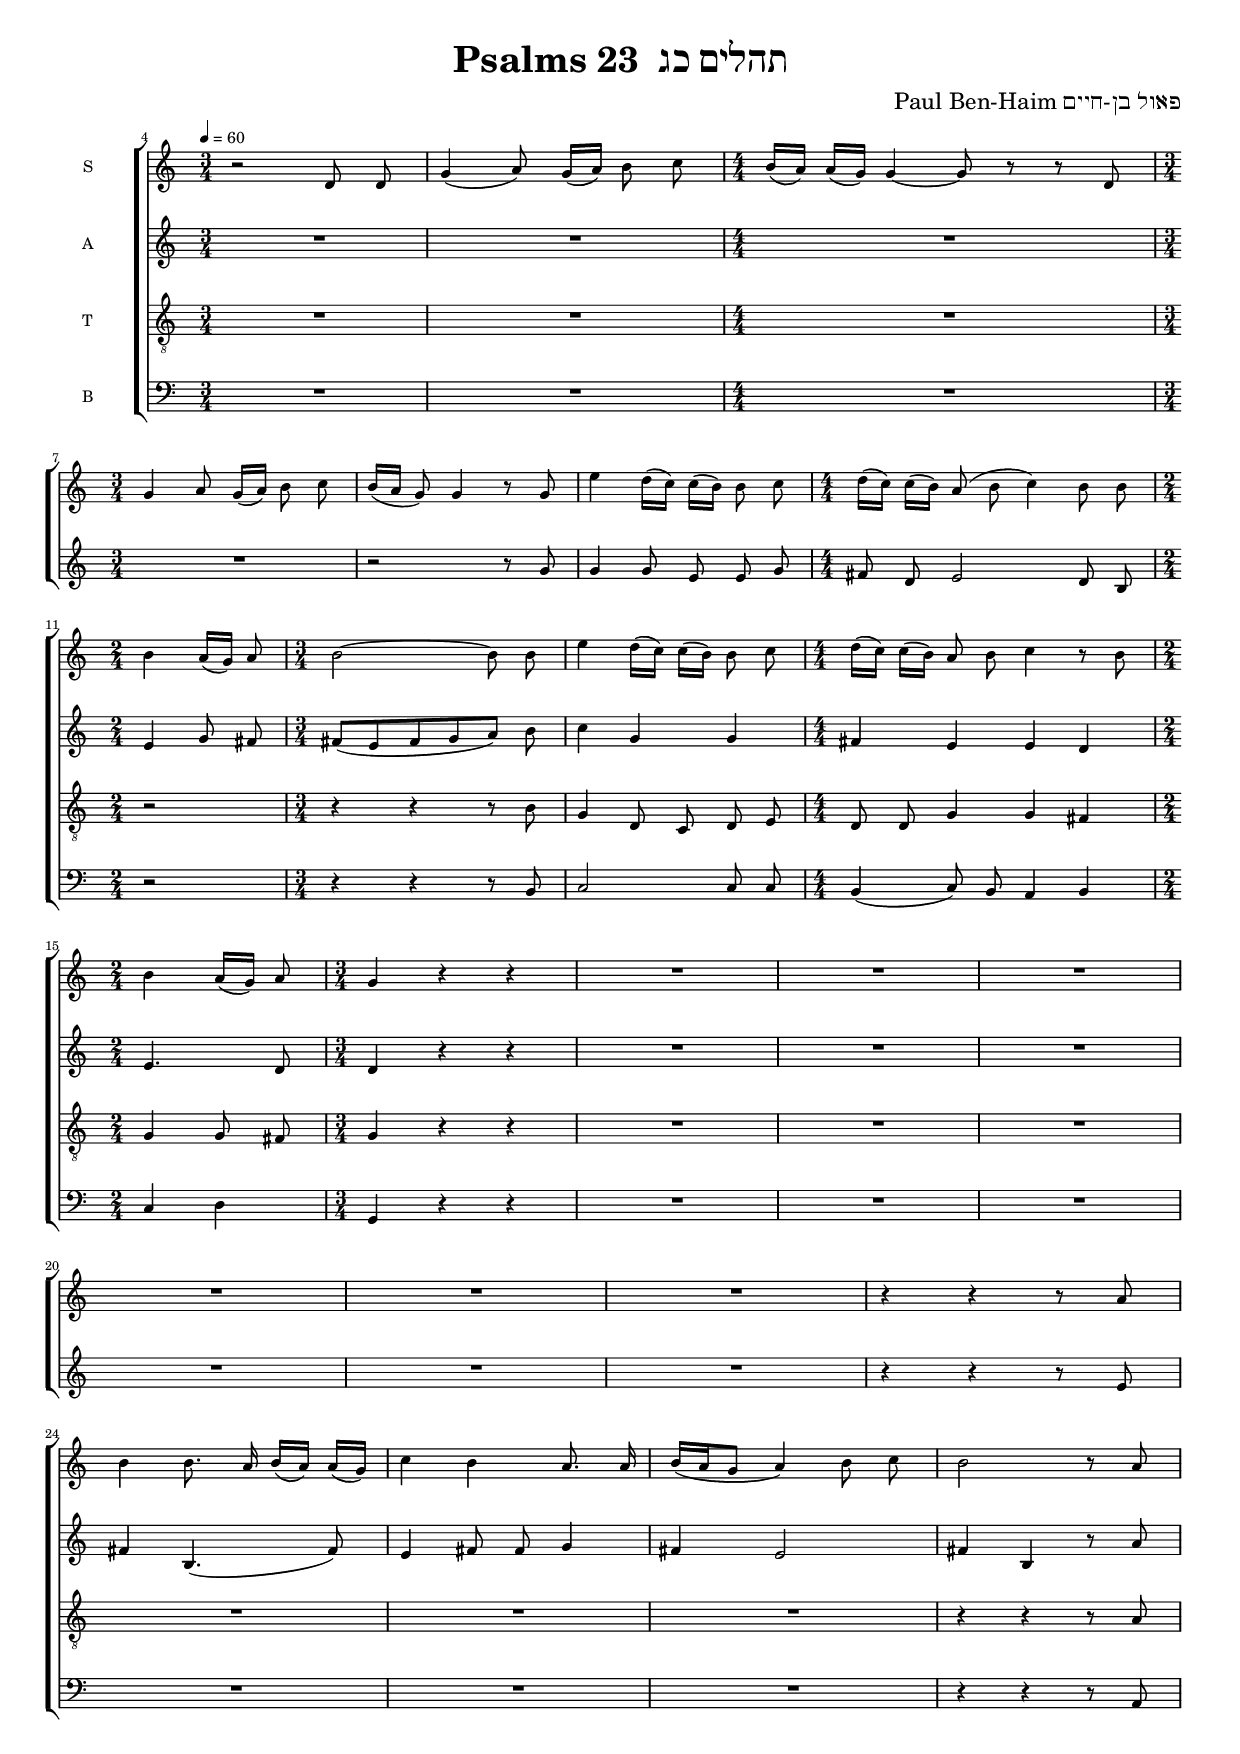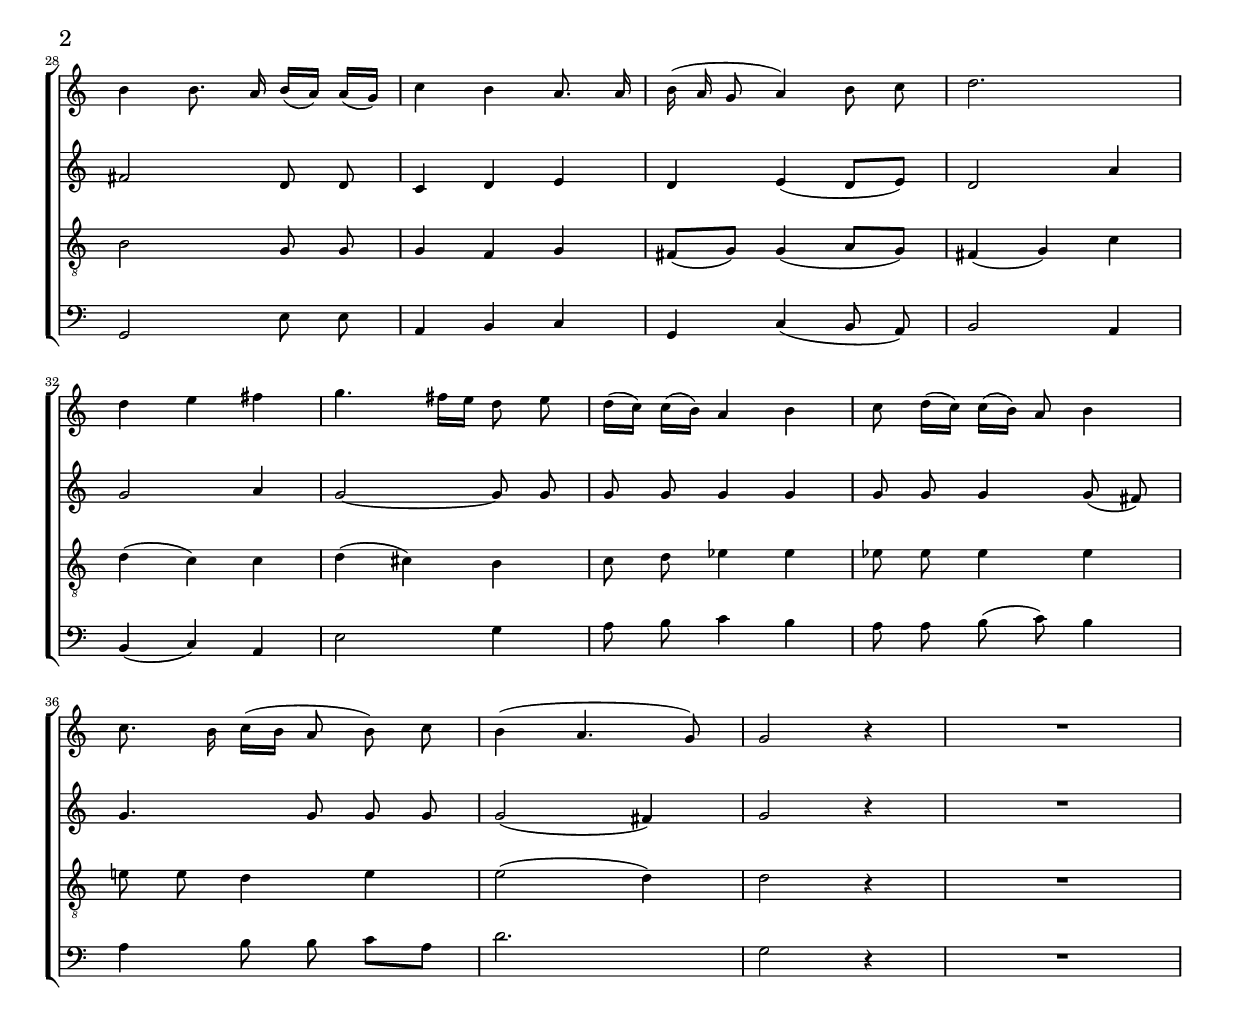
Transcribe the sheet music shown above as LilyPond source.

\include "english.ly"
\version "2.22.0"

global = {
  \key a \minor
  \time 3/4
  \tempo 4 = 60
}

%%%%%%%%%%%%%%%%%%%%%%%%%%%%%%%%
sopMusic = \relative c'' {
  \dynamicUp \numericTimeSignature
  % page 12
  \set Score.currentBarNumber = #4
  r2 d,8 d8 |
  g4( a8) g16[( a]) b8 c |
  \time 4/4 b16[( a]) a[( g]) g4~ g8 r8 r8 d8 |
\break
  % page 13
  \time 3/4 g4 a8  g16[( a]) b8 c |
  b16[( a] g8) g4 r8 g8 |
  e'4 d16[( c]) c[( b]) b8 c8 |
  \time 4/4 d16[( c]) c[( b]) a8( b c4) b8 b |
\break
  \time 2/4 b4 a16[( g]) a8 |
  \time 3/4 b2~ b8 b8 |
  e4 d16[( c]) c[( b]) b8 c8 |
  \time 4/4 d16[( c]) c[( b]) a8 b c4 r8 b8 |
\break
  % page 14
  \time 2/4 b4 a16[( g]) a8 |
  \time 3/4 g4 r4 r4 |
  R1*3/4 |
  R1*3/4 |
  R1*3/4 |
\break
  R1*3/4 |
  R1*3/4 |
  R1*3/4 |
  r4 r4 r8 a8 |
\break
  % page 15
  b4 b8. a16 b16[( a]) a[( g]) |
  c4 b a8. a16 |
  b16[( a g8] a4) b8 c |
  b2 r8 a8 |
\break
  b4 b8. a16 b16[( a]) a[( g]) |
  c4 b a8. a16 |
  b16( a g8] a4) b8 c |
  d2. |
\break
  % page 16
  d4 e fs |
  g4. fs16[ e] d8 e |
  d16[( c]) c[( b]) a4 b |
  c8 d16[( c]) c[( b]) a8 b4 |
\break
  c8. b16 c16[(b] a8 b) c8 |
  b4( a4. g8) |
  g2 r4 |
  R1*3/4 |
  % page 17
  % page 18
  % page 19
  % page 20
  % page 21
} % end-of sopMusic

%%%%%%%%%%%%%%%%%%%%%%%%%%%%%%%%
altMusic = \relative c'' {
  \dynamicUp \numericTimeSignature
  % page 12
  R1*3/4 |
  R1*3/4 |
  \time 4/4 R1 |
  % page 13
  \time 3/4 R1*3/4 |
  r2 r8 g8 |
  g4 g8 e e g |
  \time 4/4 fs8 d  e2 d8 b |

  \time 2/4 e4  g8 fs8 |
  \time 3/4 fs8[( e fs g a]) b |
  c4 g g |
  \time 4/4 fs4 e e d |
  % page 14
  \time 2/4 e4. d8 |
  \time 3/4 d4 r4 r4 |
  R1*3/4 |
  R1*3/4 |
  R1*3/4 |

  R1*3/4 |
  R1*3/4 |
  R1*3/4 |
  r4 r4 r8 e8
  % page 15
  fs4 b,4.( fs'8) |
  e4 fs8 fs g4 |
  fs4 e2 |
  fs4 b, r8 a'8 |

  fs2 d8 d8 |
  c4 d e |
  d e( d8[ e]) |
  d2 a'4 |
  % page 16
  g2 a4 |
  g2~ g8 g8 |
  g8 g g4 g |
  g8 g g4 g8( fs) |

  g4. g8 g g |
  g2( fs4) |
  g2 r4 |
  R1*3/4 |
  % page 17
  % page 18
  % page 19
  % page 20
  % page 21
} % end of altMusic

%%%%%%%%%%%%%%%%%%%%%%%%%%%%%%%%
tenMusic = \relative c' {
  \dynamicUp \numericTimeSignature
  % page 12
  R1*3/4 |
  R1*3/4 |
  \time 4/4 R1 |
  % page 13
  \time 3/4 R1*3/4 |
  R1*3/4 |
  R1*3/4 |
  \time 4/4 R1*4/4 |

  \time 2/4 r2 |
  \time 3/4 r4 r4 r8 b8 |
  g4 d8 c d e |
  \time 4/4 d8 d g4 g fs |
  % page 14
  \time 2/4 g4 g8 fs |
  \time 3/4 g4 r4 r4 |
  R1*3/4 |
  R1*3/4 |
  R1*3/4 |

  R1*3/4 |
  R1*3/4 |
  R1*3/4 |
  R1*3/4 |
  % page 15
  R1*3/4 |
  R1*3/4 |
  R1*3/4 |
  r4 r4 r8 a8 |

  b2 g8 g8 |
  g4 f g |
  fs8[( g]) g4( a8[ g]) |
  fs4( g) c |
  % page 16
  d4( c) c |
  d( cs) b |
  c8 d ef4 ef |
  ef8 ef ef4 ef |

  e!8 e d4 e |
  e2( d4)  |
  d2 r4 |
  R1*3/4 |
  % page 17
  % page 18
  % page 19
  % page 20
  % page 21
} % end of tenMusic

%%%%%%%%%%%%%%%%%%%%%%%%%%%%%%%%
basMusic = \relative c {
  \dynamicUp \numericTimeSignature
  % page 12
  R1*3/4 |
  R1*3/4 |
  \time 4/4 R1 |
  % page 13
  \time 3/4 R1*3/4 |
  R1*3/4 |
  R1*3/4 |
  \time 4/4 R1*4/4 |

  \time 2/4 r2 |
  \time 3/4 r4 r4 r8 b8 |
  c2 c8 c8 |
  \time 4/4 b4( c8) b8 a4 b4 |
  % page 14
  \time 2/4 c4 d |
  \time 3/4 g,4 r4 r4 |
  R1*3/4 |
  R1*3/4 |
  R1*3/4 |

  R1*3/4 |
  R1*3/4 |
  R1*3/4 |
  R1*3/4 |
  % page 15
  R1*3/4 |
  R1*3/4 |
  R1*3/4 |
  r4 r4 r8 a8 |

  g2 e'8 e8 |
  a,4 b c |
  g c( b8 a8) |
  b2 a4 |
  % page 16
  b4( c) a |
  e'2 g4 |
  a8 b c4 b |
  a8 a b( c) b4 |

  a4 b8 b c8[ a] |
  d2. |
  g,2 r4 |
  R1*3/4 |
  % page 17
  % page 18
  % page 19
  % page 20
  % page 21
} % end of basMusic


\header {
  title = "Psalms 23  תהלים כג"
  composer = "Paul Ben-Haim פאול בן-חיים"
  % Do not display the tagline for this book
  % tagline = ##f
}

\layout {
  #(layout-set-staff-size 14)
  \context {
    \Staff
    \RemoveEmptyStaves
  }
  \context {
    \ChoirStaff
    \RemoveEmptyStaves
  }
  % \context {
  %   \Lyrics
  %   \override  LyricHyphen #'minimum-distance = #0.8
  % }
}

\score {
  <<
    \new ChoirStaff <<

      \new Staff = "sop" <<
      \set Staff.midiInstrument = "flute"
        \new Voice = "sopranos" {
          \set Staff.instrumentName = "S"
          <<
             \autoBeamOff
             \global \sopMusic
          >>
        }
      >>

      \new Staff = "alt" <<
	\set Staff.midiInstrument = #"oboe"
        \new Voice = "altos" {
          \set Staff.instrumentName = "A"
          <<
             \autoBeamOff
             \global \altMusic
          >>
        }
      >>

      \new Staff = "ten" <<
	% \set Staff.midiInstrument = #"cello"        %% too vibrator
	% \set Staff.midiInstrument = #"tenor sax"    %% Too loud
	\set Staff.midiInstrument = #"english horn"
        \clef "G_8"
        \new Voice = "tenors" {
          \set Staff.instrumentName = "T"
          <<
             \autoBeamOff
             \global \tenMusic
          >>
        }
      >>

      \new Staff = "bas" <<
	\set Staff.midiInstrument = #"bassoon"
        \clef bass
        \new Voice = "basses" {
          \set Staff.instrumentName = "B"
          <<
             \autoBeamOff
             \global \basMusic
          >>
        }
      >>
    >>
  >>

  \header { }

  \layout {
    % $(layout-set-staff-size 17)
    % \override LyricText #'font-size = #1.81
    \context {
      \Staff
    }
  }
  \midi {
    \context {
      \Score
    }
  }
}
